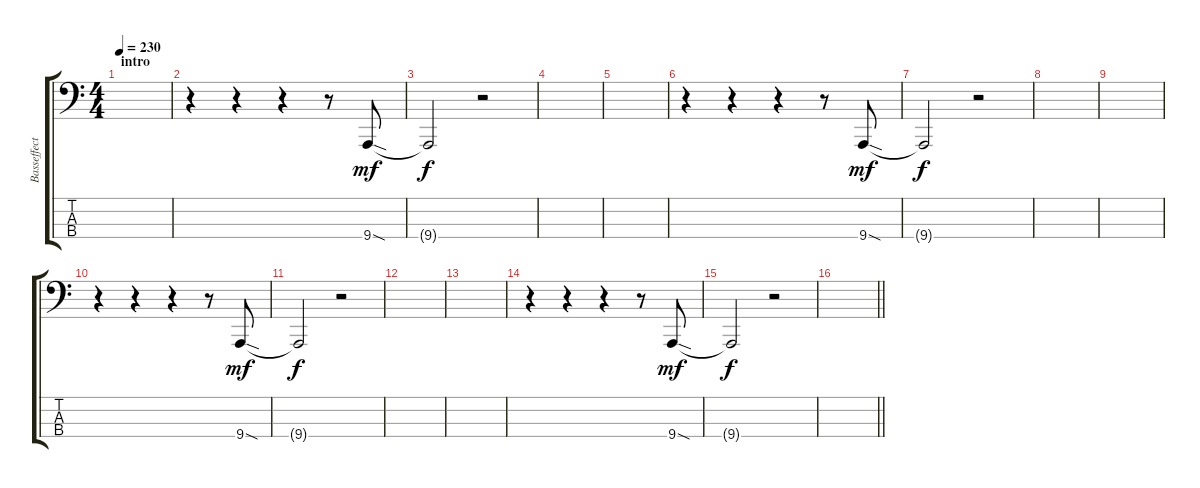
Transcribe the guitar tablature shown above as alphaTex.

\track ("Basseffect" "Basseffect") {instrument lead1square}
\staff {score tabs}
\tuning (F2 C2 G1 C1) {hide}
\ts (4 4)
\section ("" "intro")
\tempo 230
\clef f4
\ks c
|
r.4 r.4 r.4 r.8 9.4{sod}.8{dy mf} |
9.4{t}.2{dy f} r.2 |
|
|
r.4 r.4 r.4 r.8 9.4{sod}.8{dy mf} |
9.4{t}.2{dy f} r.2 |
|
|
r.4 r.4 r.4 r.8 9.4{sod}.8{dy mf} |
9.4{t}.2{dy f} r.2 |
|
|
r.4 r.4 r.4 r.8 9.4{sod}.8{dy mf} |
9.4{t}.2{dy f} r.2 |
\barLineRight lightlight
